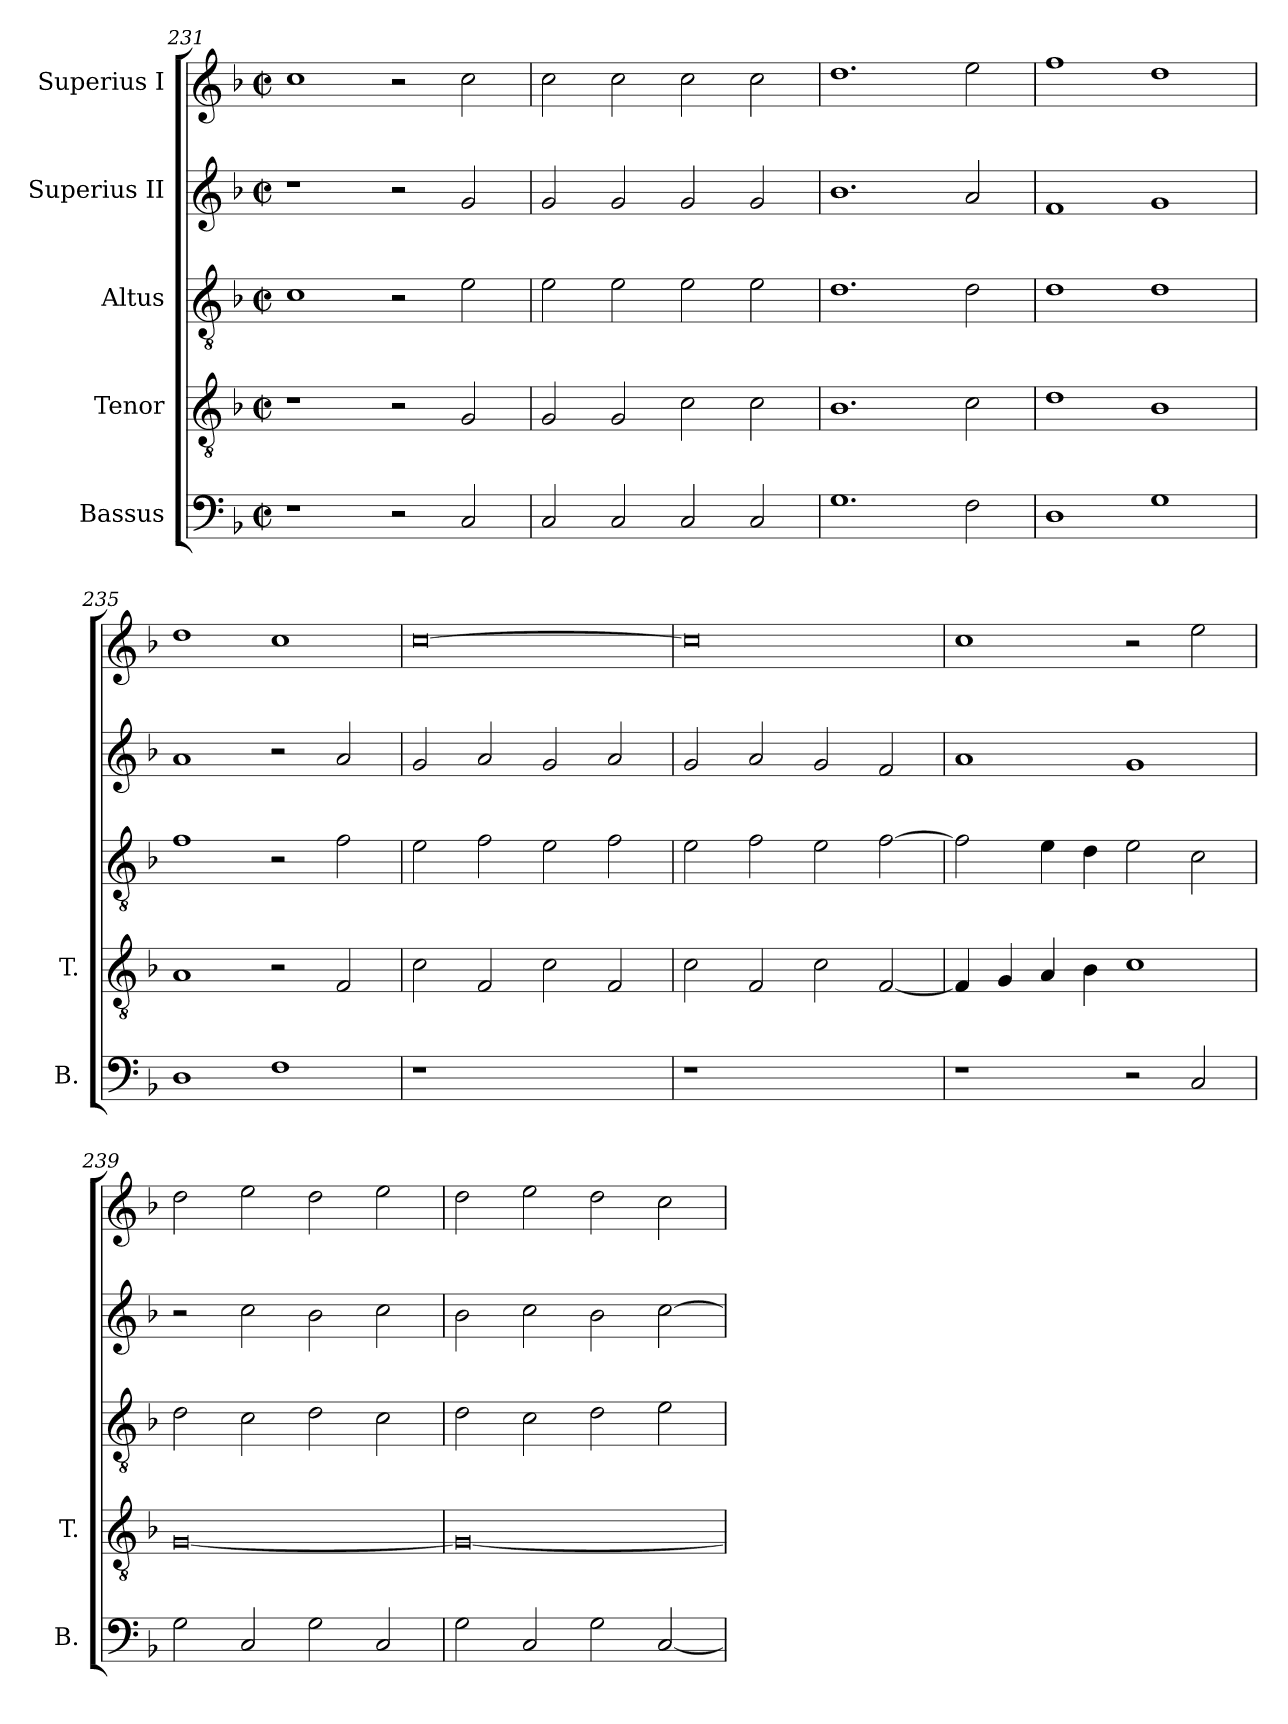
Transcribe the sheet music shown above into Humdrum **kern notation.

**kern	**kern	**kern	**kern	**kern
*part5	*part4	*part3	*part2	*part1
*staff5	*staff4	*staff3	*staff2	*staff1
*I"Bassus	*I"Tenor	*I"Altus	*I"Superius II	*I"Superius I
*I'B.	*I'T.	*	*	*
*clefF4	*clefGv2	*clefGv2	*clefG2	*clefG2
*	*ITrd7c12	*ITrd7c12	*	*
*k[b-]	*k[b-]	*k[b-]	*k[b-]	*k[b-]
*F:	*F:	*F:	*F:	*F:
*M2/2	*M2/2	*M2/2	*M2/2	*M2/2
*met(c|)	*met(c|)	*met(c|)	*met(c|)	*met(c|)
=231	=231	=231	=231	=231
1r	1r	1Ci	1r	1cci
2r	2r	2r	2r	2r
2Ci/	2GGi/	2Ei\	2gi/	2cci\
=232	=232	=232	=232	=232
2Ci/	2GGi/	2Ei\	2gi/	2cci\
2Ci/	2GGi/	2Ei\	2gi/	2cci\
2Ci/	2Ci\	2Ei\	2gi/	2cci\
2Ci/	2Ci\	2Ei\	2gi/	2cci\
=233	=233	=233	=233	=233
1.Gi	1.BB-i	1.Di	1.b-i	1.ddi
2Fi\	2Ci\	2Di\	2ai/	2eei\
=234	=234	=234	=234	=234
1Di	1Di	1Di	1fi	1ffi
1Gi	1BB-i	1Di	1gi	1ddi
=235	=235	=235	=235	=235
1Di	1AAi	1Fi	1ai	1ddi
1Fi	2r	2r	2r	1cci
.	2FFi/	2Fi\	2ai/	.
!!LO:PB:g=z
=236	=236	=236	=236	=236
!LO:N:vis=1	!	!	!	!
1r	2Ci\	2Ei\	2gi/	[>0cci
.	2FFi/	2Fi\	2ai/	.
1ryy	2Ci\	2Ei\	2gi/	.
.	2FFi/	2Fi\	2ai/	.
=237	=237	=237	=237	=237
!LO:N:vis=1	!	!	!	!
1r	2Ci\	2Ei\	2gi/	0cci]
.	2FFi/	2Fi\	2ai/	.
1ryy	2Ci\	2Ei\	2gi/	.
.	[<2FFi/	[>2Fi\	2fi/	.
=238	=238	=238	=238	=238
1r	4FFi/]	2Fi\]	1ai	1cci
.	4GGi/	.	.	.
.	4AAi/	4Ei\	.	.
.	4BB-i\	4Di\	.	.
2r	1Ci	2Ei\	1gi	2r
2Ci/	.	2Ci\	.	2eei\
=239	=239	=239	=239	=239
2Gi\	[<0GGi	2Di\	2r	2ddi\
2Ci/	.	2Ci\	2cci\	2eei\
2Gi\	.	2Di\	2b-i\	2ddi\
2Ci/	.	2Ci\	2cci\	2eei\
=240	=240	=240	=240	=240
2Gi\	0GGi_<	2Di\	2b-i\	2ddi\
2Ci/	.	2Ci\	2cci\	2eei\
2Gi\	.	2Di\	2b-i\	2ddi\
[<2Ci/	.	2Ei\	[>2cci\	2cci\
=	=	=	=	=
*-	*-	*-	*-	*-
